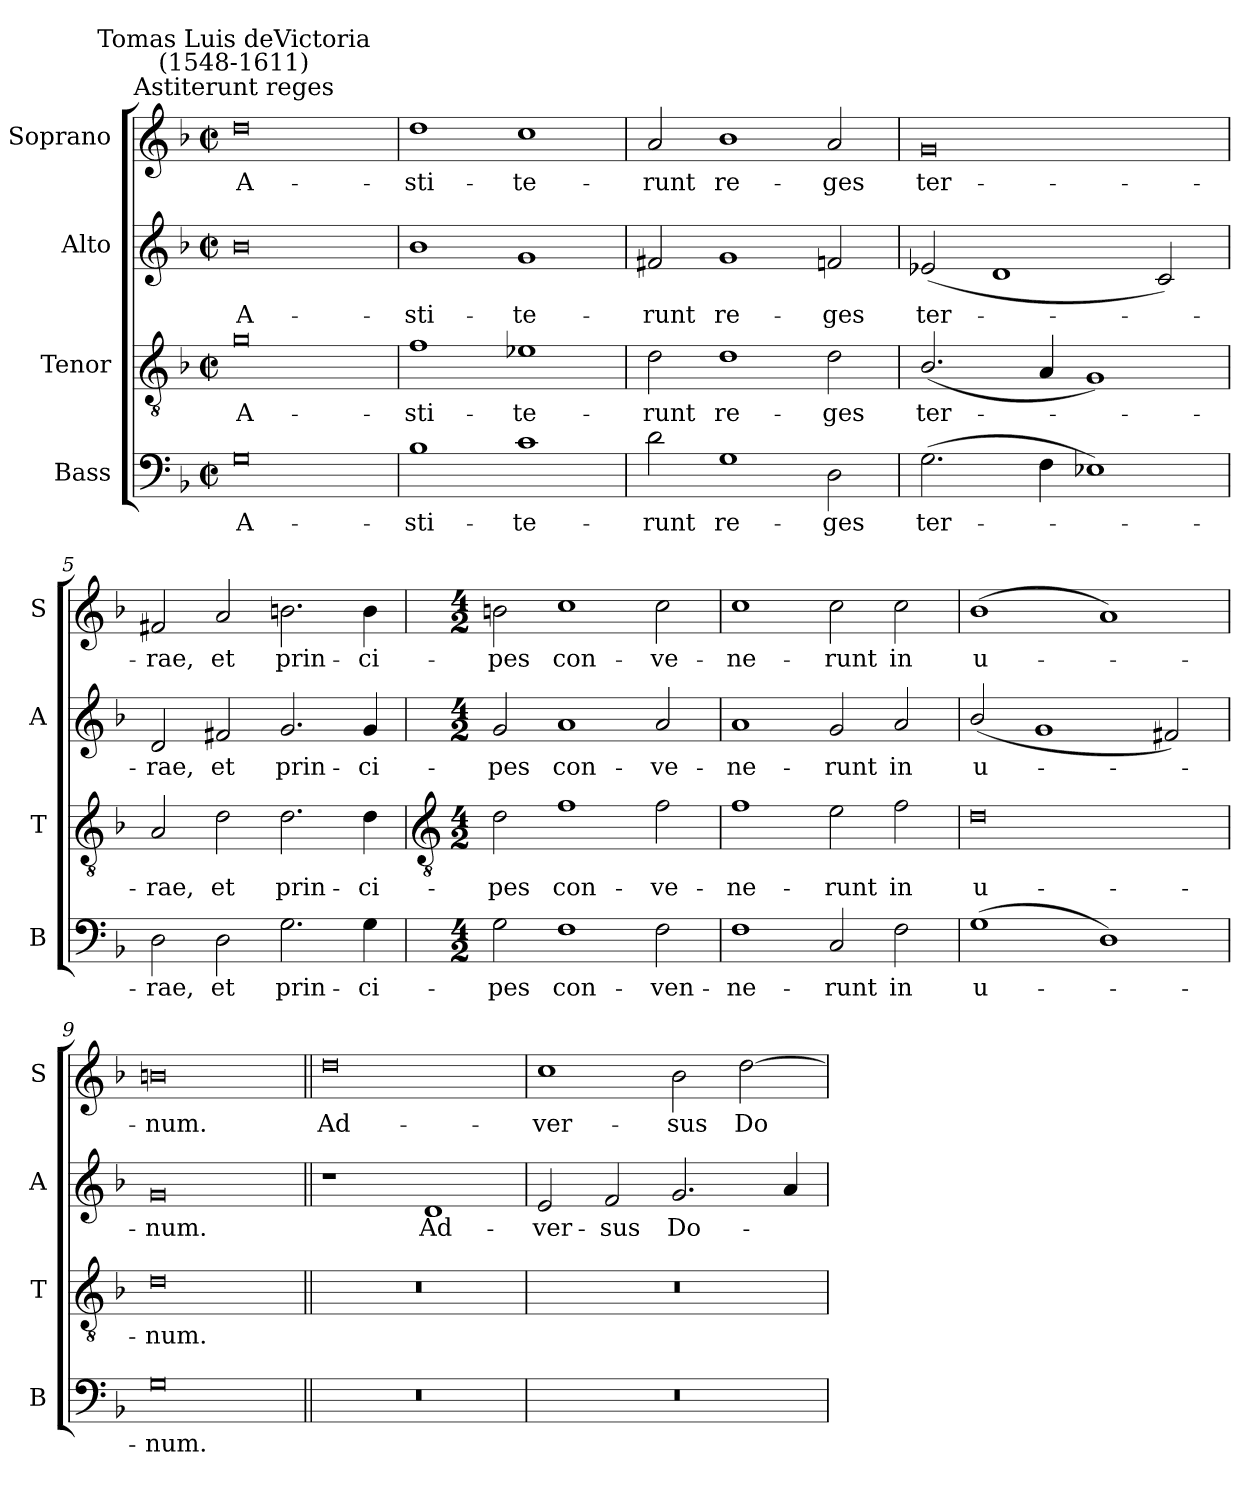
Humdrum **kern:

**kern	**text	**kern	**text	**kern	**text	**kern	**text
*part4	*part4	*part3	*part3	*part2	*part2	*part1	*part1
*staff4	*staff4	*staff3	*staff3	*staff2	*staff2	*staff1	*staff1
*I"Bass	*	*I"Tenor	*	*I"Alto	*	*I"Soprano	*
*I'B	*	*I'T	*	*I'A	*	*I'S	*
*clefF4	*	*clefGv2	*	*clefG2	*	*clefG2	*
*k[b-]	*	*k[b-]	*	*k[b-]	*	*k[b-]	*
*F:	*	*F:	*	*F:	*	*F:	*
*M4/2	*	*M4/2	*	*M4/2	*	*M4/2	*
*met(c|)	*	*met(c|)	*	*met(c|)	*	*met(c|)	*
=1	=1	=1	=1	=1	=1	=1	=1
!	!	!	!	!	!	!LO:TX:a:cj:t=Astiterunt reges	!
!	!	!	!	!	!	!LO:TX:a:cj:t=Tomas Luis deVictoria\n(1548-1611)	!
!	!LO:LY:b	!	!LO:LY:b	!	!LO:LY:b	!	!LO:LY:b
0G	A-	0g	A-	0b-	A-	0dd	A-
=2	=2	=2	=2	=2	=2	=2	=2
!	!LO:LY:b	!	!LO:LY:b	!	!LO:LY:b	!	!LO:LY:b
1B-	-sti-	1f	-sti-	1b-	-sti-	1dd	-sti-
!	!LO:LY:b	!	!LO:LY:b	!	!LO:LY:b	!	!LO:LY:b
1c	-te-	1e-X	-te-	1g	-te-	1cc	-te-
=3	=3	=3	=3	=3	=3	=3	=3
!	!LO:LY:b	!	!LO:LY:b	!	!LO:LY:b	!	!LO:LY:b
2d	-runt	2d	-runt	2f#X	-runt	2a	-runt
!	!LO:LY:b	!	!LO:LY:b	!	!LO:LY:b	!	!LO:LY:b
1G	re-	1d	re-	1g	re-	1b-	re-
!	!LO:LY:b	!	!LO:LY:b	!	!LO:LY:b	!	!LO:LY:b
2D	-ges	2d	-ges	2f	-ges	2a	-ges
=4	=4	=4	=4	=4	=4	=4	=4
!	!LO:LY:b	!	!LO:LY:b	!	!LO:LY:b	!	!LO:LY:b
(>2.G	ter-	(<2.B-/	ter-	(<2e-X	ter-	0g	ter-
.	.	.	.	1d	.	.	.
4F	.	4A	.	.	.	.	.
1E-X)	.	1G)	.	.	.	.	.
.	.	.	.	2c)	.	.	.
=5	=5	=5	=5	=5	=5	=5	=5
!	!LO:LY:b	!	!LO:LY:b	!	!LO:LY:b	!	!LO:LY:b
2D	rae,	2A	rae,	2d	rae,	2f#X	-rae,
!	!LO:LY:b	!	!LO:LY:b	!	!LO:LY:b	!	!LO:LY:b
2D	et	2d	et	2f#X	et	2a	et
!	!LO:LY:b	!	!LO:LY:b	!	!LO:LY:b	!	!LO:LY:b
2.G	prin-	2.d	prin-	2.g	prin-	2.bn	prin-
!	!LO:LY:b	!	!LO:LY:b	!	!LO:LY:b	!	!LO:LY:b
4G	-ci-	4d	-ci-	4g	-ci-	4b	-ci-
!!LO:LB:g=z
=6	=6	=6	=6	=6	=6	=6	=6
*	*	*clefGv2	*	*	*	*	*
*M4/2	*	*M4/2	*	*M4/2	*	*M4/2	*
!	!LO:LY:b	!	!LO:LY:b	!	!LO:LY:b	!	!LO:LY:b
2G	-pes	2d	-pes	2g	-pes	2b	-pes
!	!LO:LY:b	!	!LO:LY:b	!	!LO:LY:b	!	!LO:LY:b
1F	con-	1f	con-	1a	con-	1cc	con-
!	!LO:LY:b	!	!LO:LY:b	!	!LO:LY:b	!	!LO:LY:b
2F	-ven-	2f	-ve-	2a	-ve-	2cc	-ve-
=7	=7	=7	=7	=7	=7	=7	=7
!	!LO:LY:b	!	!LO:LY:b	!	!LO:LY:b	!	!LO:LY:b
1F	-ne-	1f	-ne-	1a	-ne-	1cc	-ne-
!	!LO:LY:b	!	!LO:LY:b	!	!LO:LY:b	!	!LO:LY:b
2C	-runt	2e	-runt	2g	-runt	2cc	-runt
!	!LO:LY:b	!	!LO:LY:b	!	!LO:LY:b	!	!LO:LY:b
2F	in	2f	in	2a	in	2cc	in
=8	=8	=8	=8	=8	=8	=8	=8
!	!LO:LY:b	!	!LO:LY:b	!	!LO:LY:b	!	!LO:LY:b
(>1G	u-	0d	u-	(<2b-/	u-	(<1b-	u-
.	.	.	.	1g	.	.	.
1D)	.	.	.	.	.	1a)	.
.	.	.	.	2f#X)	.	.	.
=9	=9	=9	=9	=9	=9	=9	=9
!	!LO:LY:b	!	!LO:LY:b	!	!LO:LY:b	!	!LO:LY:b
0G	num.	0d	-num.	0g	num.	0bn	num.
=10||	=10||	=10||	=10||	=10||	=10||	=10||	=10||
!	!	!	!	!	!	!	!LO:LY:b
0r	.	0r	.	1r	.	0dd	Ad-
!	!	!	!	!	!LO:LY:b	!	!
.	.	.	.	1d	Ad-	.	.
=11	=11	=11	=11	=11	=11	=11	=11
!	!	!	!	!	!LO:LY:b	!	!LO:LY:b
0r	.	0r	.	2e	-ver-	1cc	-ver-
!	!	!	!	!	!LO:LY:b	!	!
.	.	.	.	2f	-sus	.	.
!	!	!	!	!	!LO:LY:b	!	!LO:LY:b
.	.	.	.	2.g	Do-	2b-	-sus
!	!	!	!	!	!	!	!LO:LY:b
.	.	.	.	.	.	[2dd	Do-
.	.	.	.	4a	.	.	.
=	=	=	=	=	=	=	=
*-	*-	*-	*-	*-	*-	*-	*-
